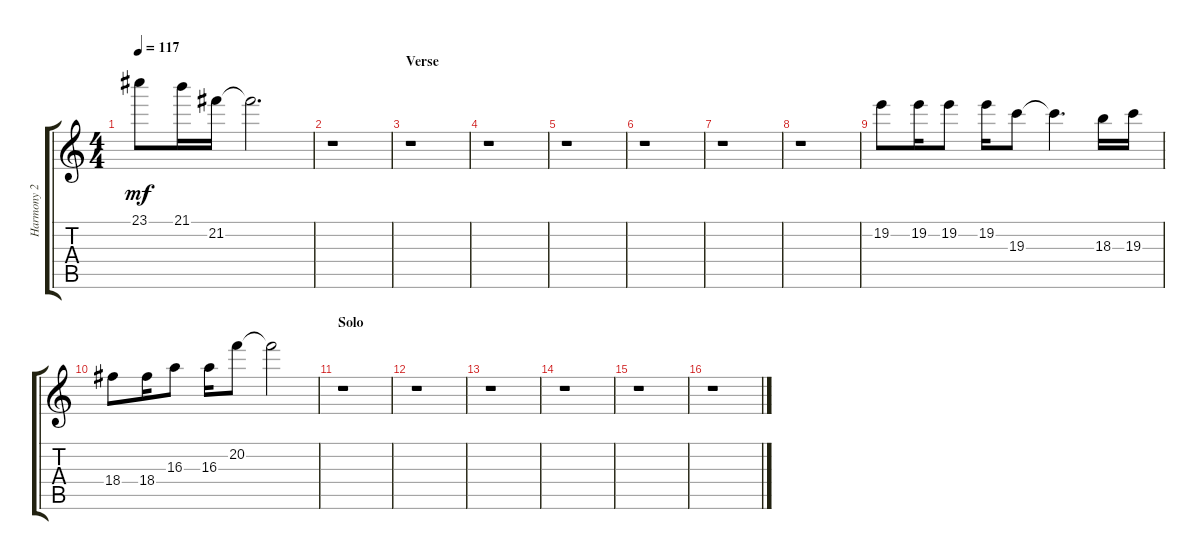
\track ("Harmony 2" "Harmony 2") {instrument overdrivenguitar}
\staff {score tabs}
\tuning (D4 A3 F3 C3 G2 C2) {hide}
\ts (4 4)
\tempo 117
\clef g2
\ks aminor
23.1.8{dy mf} 21.1.16 21.2.16 21.2{t}.2{d} |
r.1 |
\section ("" "Verse")
r.1 |
r.1 |
r.1 |
r.1 |
r.1 |
r.1 |
19.2.8 19.2.16 19.2.8 19.2.16 19.3.8 19.3{t}.4{d} 18.3.16 19.3.16 |
18.4.8 18.4.16 16.3.8 16.3.16 20.2.8 20.2{t}.2 |
\section ("" "Solo")
r.1 |
r.1 |
r.1 |
r.1 |
r.1 |
r.1
